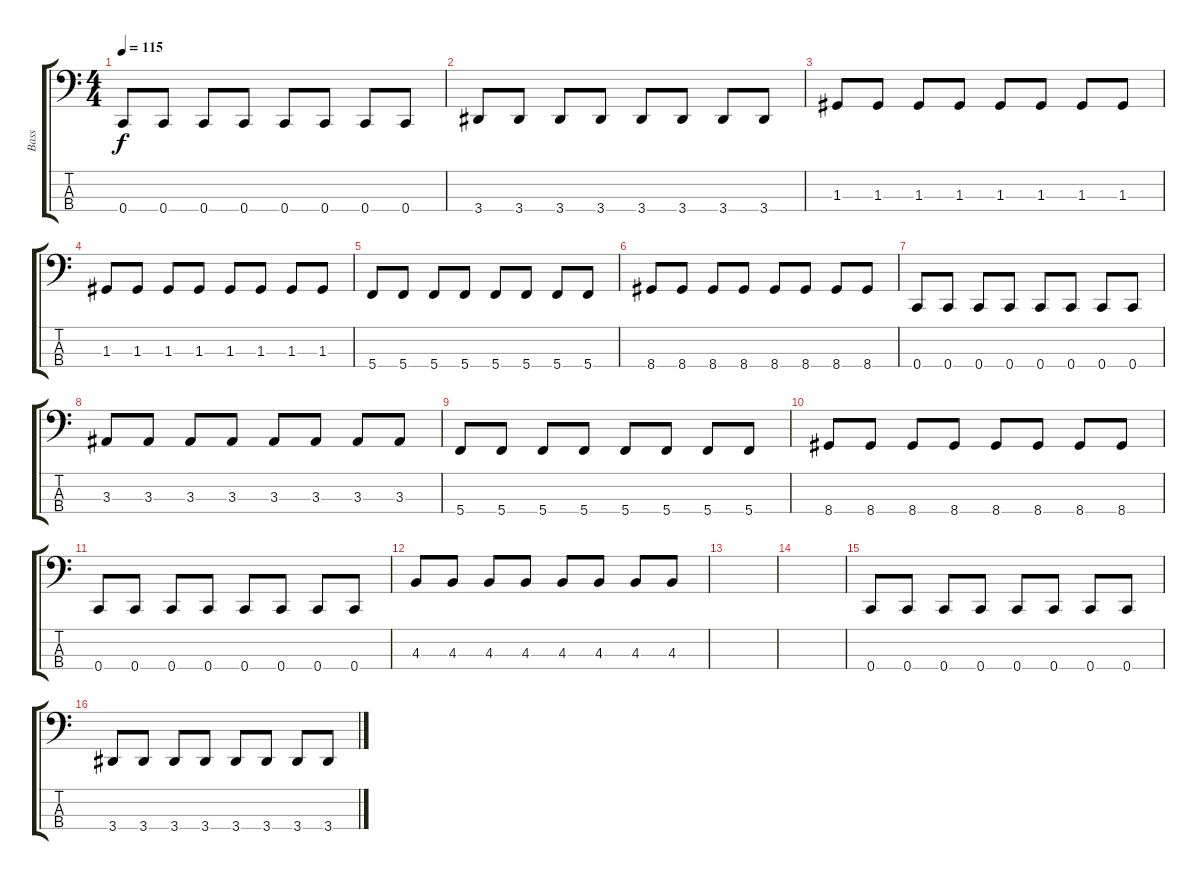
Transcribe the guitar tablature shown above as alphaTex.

\track ("Bass" "Bass") {instrument electricbasspick}
\staff {score tabs}
\tuning (F2 C2 G1 C1) {hide}
\ts (4 4)
\tempo 115
\clef f4
\ks c
0.4.8{dy f} 0.4.8 0.4.8 0.4.8 0.4.8 0.4.8 0.4.8 0.4.8 |
3.4.8 3.4.8 3.4.8 3.4.8 3.4.8 3.4.8 3.4.8 3.4.8 |
1.3.8 1.3.8 1.3.8 1.3.8 1.3.8 1.3.8 1.3.8 1.3.8 |
1.3.8 1.3.8 1.3.8 1.3.8 1.3.8 1.3.8 1.3.8 1.3.8 |
5.4.8 5.4.8 5.4.8 5.4.8 5.4.8 5.4.8 5.4.8 5.4.8 |
8.4.8 8.4.8 8.4.8 8.4.8 8.4.8 8.4.8 8.4.8 8.4.8 |
0.4.8 0.4.8 0.4.8 0.4.8 0.4.8 0.4.8 0.4.8 0.4.8 |
3.3.8 3.3.8 3.3.8 3.3.8 3.3.8 3.3.8 3.3.8 3.3.8 |
5.4.8 5.4.8 5.4.8 5.4.8 5.4.8 5.4.8 5.4.8 5.4.8 |
8.4.8 8.4.8 8.4.8 8.4.8 8.4.8 8.4.8 8.4.8 8.4.8 |
0.4.8 0.4.8 0.4.8 0.4.8 0.4.8 0.4.8 0.4.8 0.4.8 |
4.3.8 4.3.8 4.3.8 4.3.8 4.3.8 4.3.8 4.3.8 4.3.8 |
|
|
0.4.8 0.4.8 0.4.8 0.4.8 0.4.8 0.4.8 0.4.8 0.4.8 |
3.4.8 3.4.8 3.4.8 3.4.8 3.4.8 3.4.8 3.4.8 3.4.8
